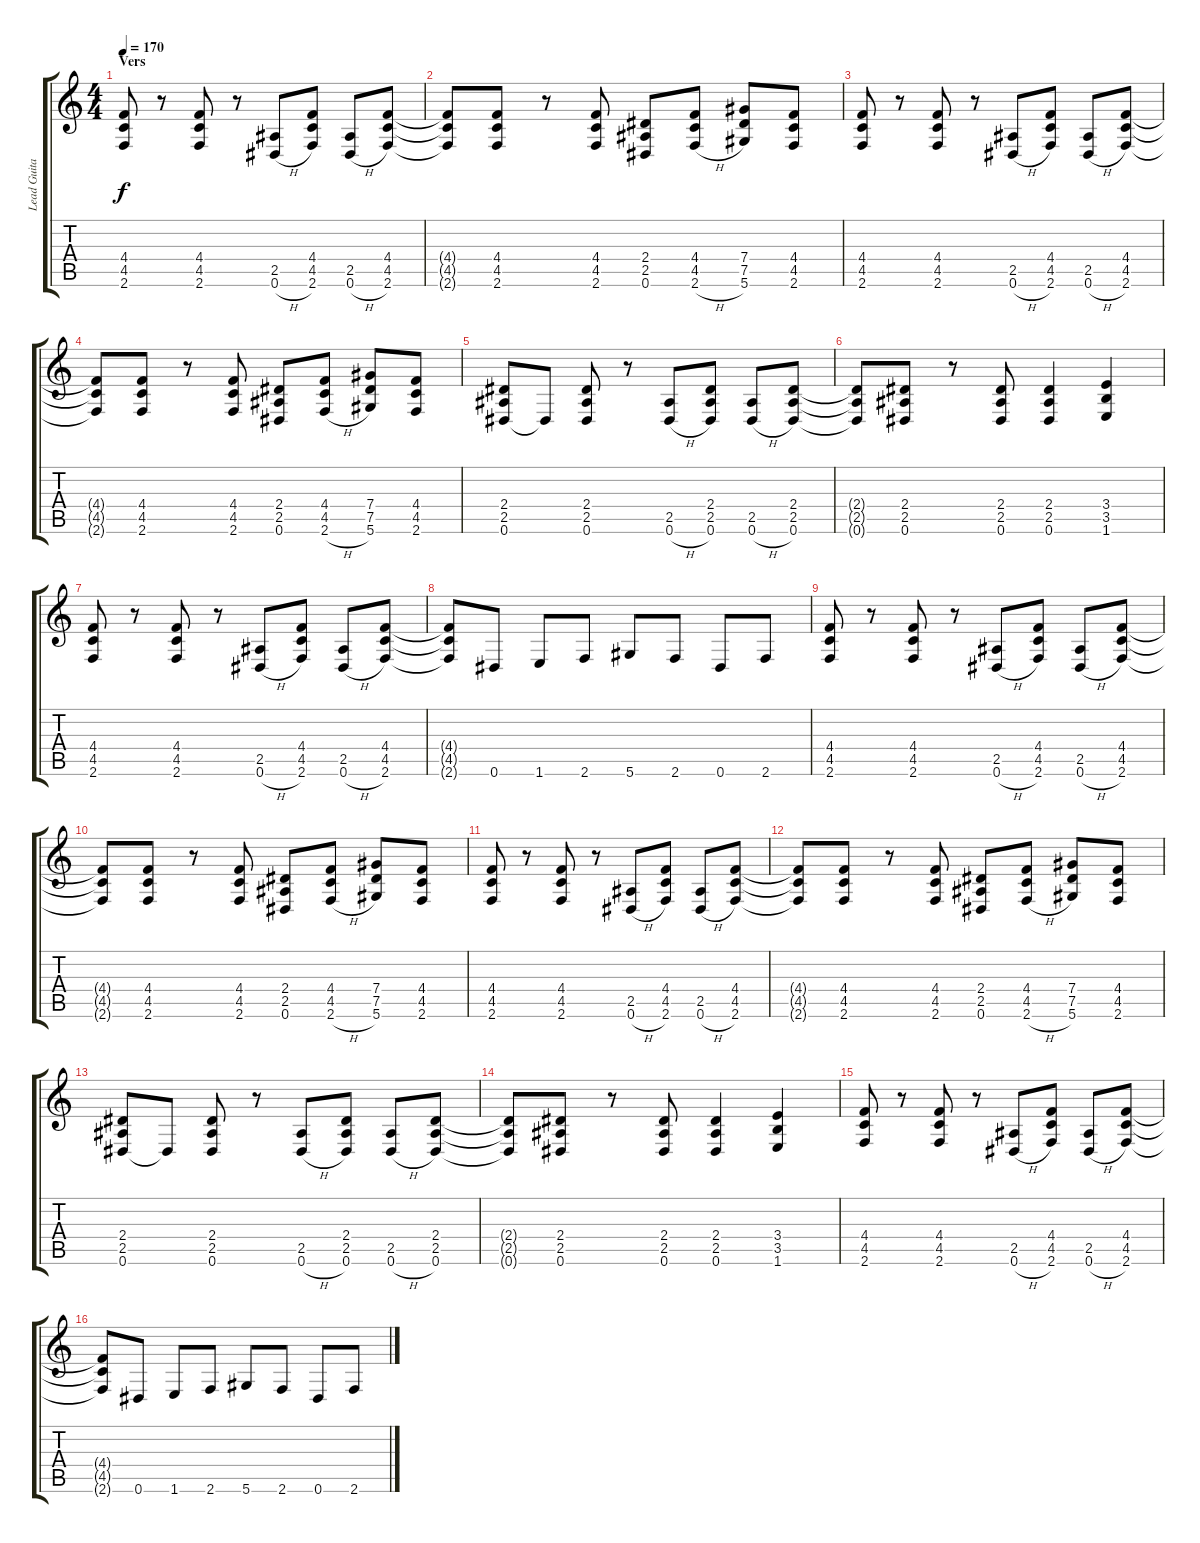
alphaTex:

\track ("Lead Guitar" "Lead Guita") {instrument distortionguitar}
\staff {score tabs}
\tuning (Eb4 Bb3 Gb3 Db3 Ab2 Eb2) {hide}
\ts (4 4)
\section ("" "Vers")
\tempo 170
\clef g2
\ks c
(4.4 4.5 2.6).8{dy f} r.8 (4.4 4.5 2.6).8 r.8 (2.5 0.6{h}).8 (4.4 4.5 2.6).8 (2.5 0.6{h}).8 (4.4 4.5 2.6).8 |
(4.4{t} 4.5{t} 2.6{t}).8 (4.4 4.5 2.6).8 r.8 (4.4 4.5 2.6).8 (2.4 2.5 0.6).8 (4.4 4.5 2.6{h}).8 (7.4 7.5 5.6).8 (4.4 4.5 2.6).8 |
(4.4 4.5 2.6).8 r.8 (4.4 4.5 2.6).8 r.8 (2.5 0.6{h}).8 (4.4 4.5 2.6).8 (2.5 0.6{h}).8 (4.4 4.5 2.6).8 |
(4.4{t} 4.5{t} 2.6{t}).8 (4.4 4.5 2.6).8 r.8 (4.4 4.5 2.6).8 (2.4 2.5 0.6).8 (4.4 4.5 2.6{h}).8 (7.4 7.5 5.6).8 (4.4 4.5 2.6).8 |
(2.4 2.5 0.6).8 0.6{t}.8 (2.4 2.5 0.6).8 r.8 (2.5 0.6{h}).8 (2.4 2.5 0.6).8 (2.5 0.6{h}).8 (2.4 2.5 0.6).8 |
(2.4{t} 2.5{t} 0.6{t}).8 (2.4 2.5 0.6).8 r.8 (2.4 2.5 0.6).8 (2.4 2.5 0.6).4 (3.4 3.5 1.6).4 |
(4.4 4.5 2.6).8 r.8 (4.4 4.5 2.6).8 r.8 (2.5 0.6{h}).8 (4.4 4.5 2.6).8 (2.5 0.6{h}).8 (4.4 4.5 2.6).8 |
(4.4{t} 4.5{t} 2.6{t}).8 0.6.8 1.6.8 2.6.8 5.6.8 2.6.8 0.6.8 2.6.8 |
(4.4 4.5 2.6).8 r.8 (4.4 4.5 2.6).8 r.8 (2.5 0.6{h}).8 (4.4 4.5 2.6).8 (2.5 0.6{h}).8 (4.4 4.5 2.6).8 |
(4.4{t} 4.5{t} 2.6{t}).8 (4.4 4.5 2.6).8 r.8 (4.4 4.5 2.6).8 (2.4 2.5 0.6).8 (4.4 4.5 2.6{h}).8 (7.4 7.5 5.6).8 (4.4 4.5 2.6).8 |
(4.4 4.5 2.6).8 r.8 (4.4 4.5 2.6).8 r.8 (2.5 0.6{h}).8 (4.4 4.5 2.6).8 (2.5 0.6{h}).8 (4.4 4.5 2.6).8 |
(4.4{t} 4.5{t} 2.6{t}).8 (4.4 4.5 2.6).8 r.8 (4.4 4.5 2.6).8 (2.4 2.5 0.6).8 (4.4 4.5 2.6{h}).8 (7.4 7.5 5.6).8 (4.4 4.5 2.6).8 |
(2.4 2.5 0.6).8 0.6{t}.8 (2.4 2.5 0.6).8 r.8 (2.5 0.6{h}).8 (2.4 2.5 0.6).8 (2.5 0.6{h}).8 (2.4 2.5 0.6).8 |
(2.4{t} 2.5{t} 0.6{t}).8 (2.4 2.5 0.6).8 r.8 (2.4 2.5 0.6).8 (2.4 2.5 0.6).4 (3.4 3.5 1.6).4 |
(4.4 4.5 2.6).8 r.8 (4.4 4.5 2.6).8 r.8 (2.5 0.6{h}).8 (4.4 4.5 2.6).8 (2.5 0.6{h}).8 (4.4 4.5 2.6).8 |
(4.4{t} 4.5{t} 2.6{t}).8 0.6.8 1.6.8 2.6.8 5.6.8 2.6.8 0.6.8 2.6.8
